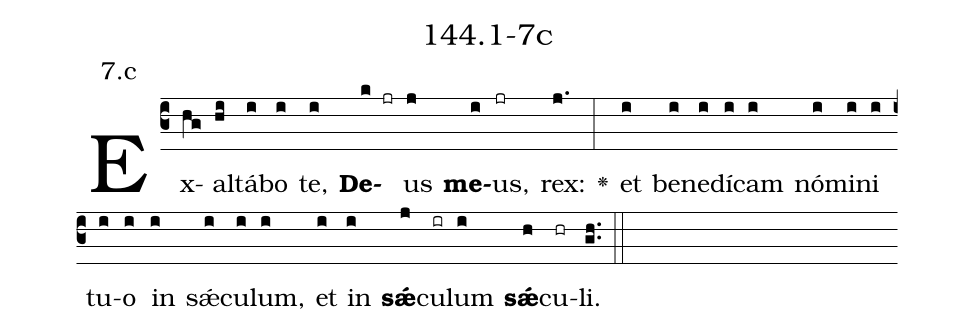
name: 144.1-7c;
annotation: 7.c;
%%
(c3)Ex(hg)al(hi)tá(i)bo(i) te,(i) <b>De</b>(k jr)us(j) <b>me</b>(i)us,(jr) rex:(j.) <v>\greheightstar</v>(:) et(i) be(i)ne(i)dí(i)cam(i) nó(i)mi(i)ni(i) tu(i)o(i) in(i) sǽ(i)cu(i)lum,(i) et(i) in(i) <b>sǽ</b>(j)cu(ir)lum(i) <b>sǽ</b>(h)cu(hr)li.(gh..) (::)


%E(i) u(i) o(j) u(i) a(h) e.(gh..) (::)
